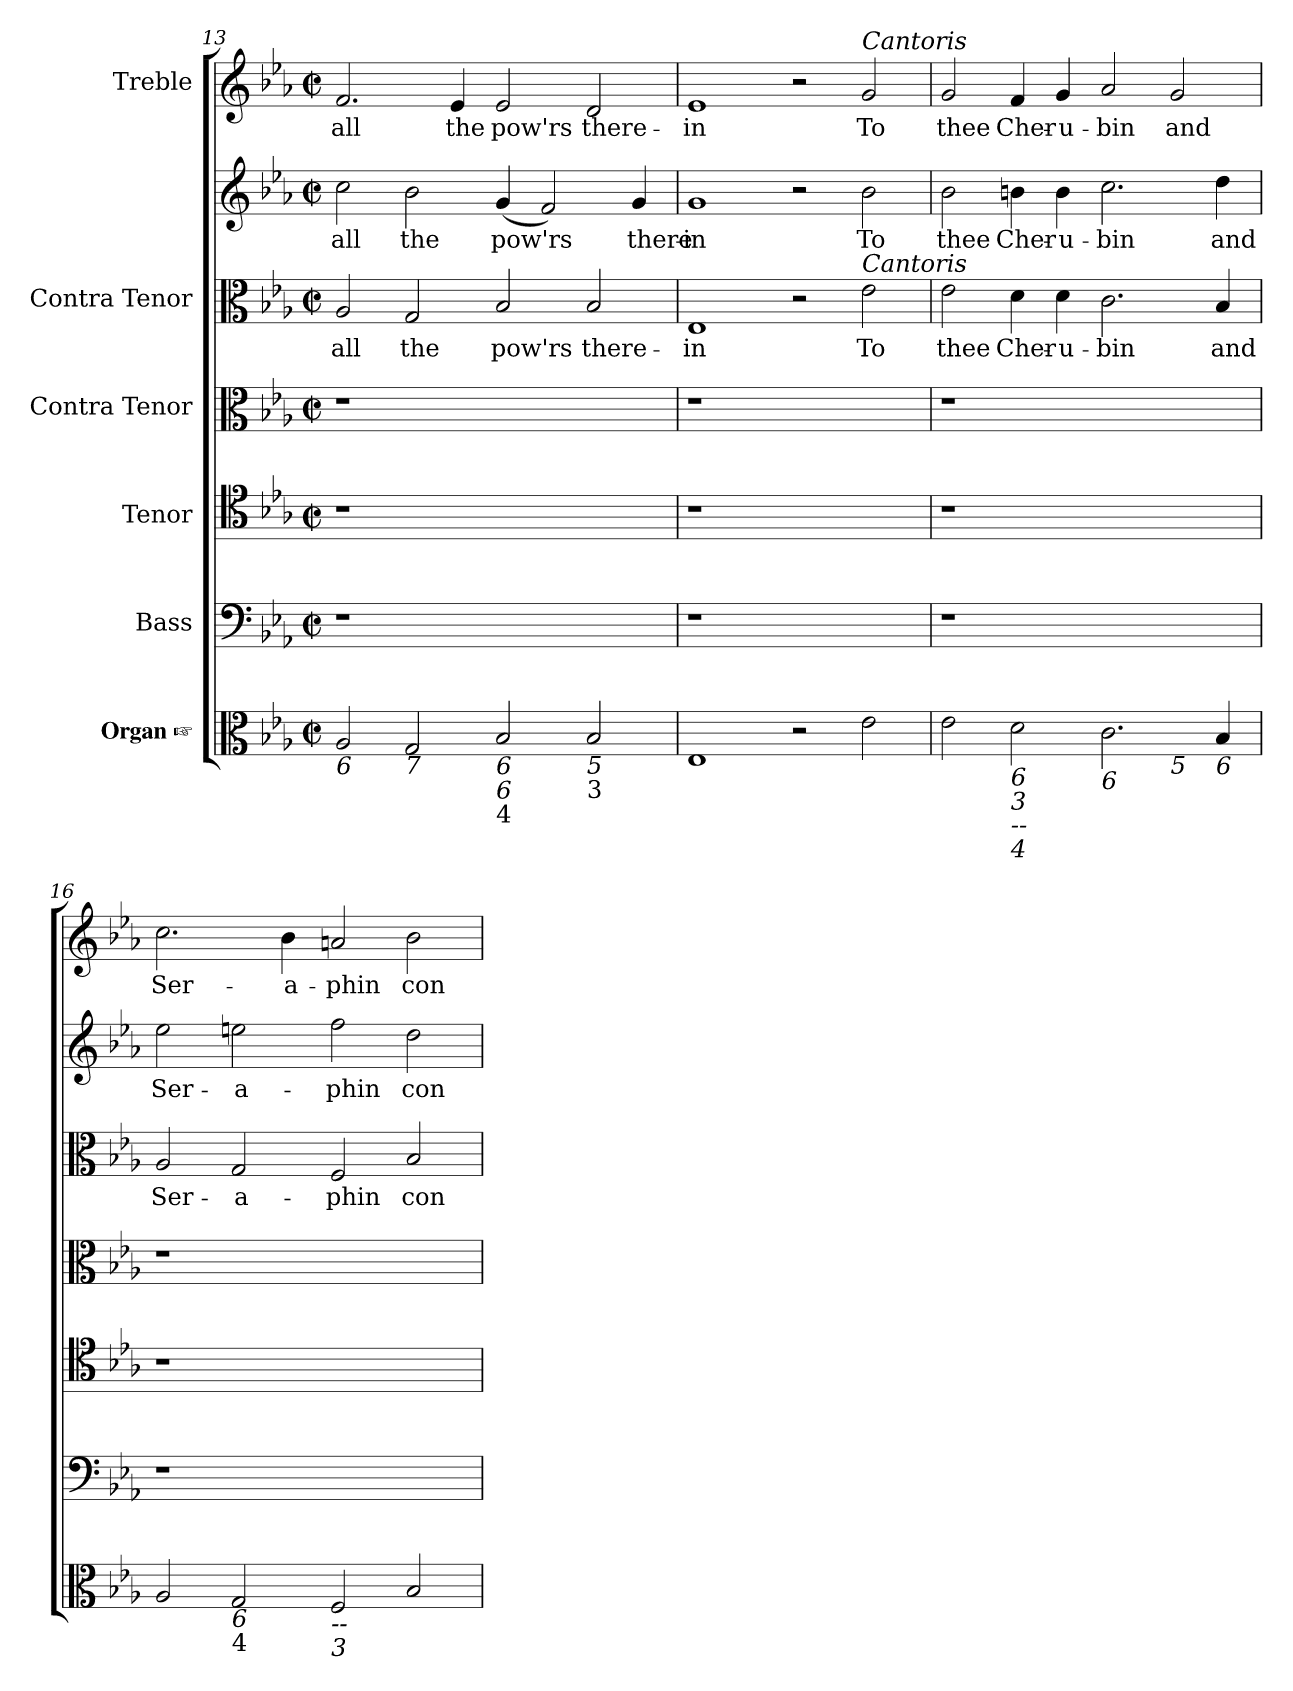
**kern	**kern	**kern	**kern	**kern	**text	**kern	**text	**kern	**text
*part7	*part6	*part5	*part4	*part3	*part3	*part2	*part2	*part1	*part1
*staff7	*staff6	*staff5	*staff4	*staff3	*staff3	*staff2	*staff2	*staff1	*staff1
*I"Organ     ☞	*I"Bass	*I"Tenor	*I"Contra Tenor	*I"Contra Tenor	*	*	*	*I"Treble	*
!!LO:PB:g=z
*clefC3	*clefF4	*clefC4	*clefC3	*clefC3	*	*clefG2	*	*clefG2	*
*k[b-e-a-]	*k[b-e-a-]	*k[b-e-a-]	*k[b-e-a-]	*k[b-e-a-]	*	*k[b-e-a-]	*	*k[b-e-a-]	*
*E-:	*E-:	*E-:	*E-:	*E-:	*	*E-:	*	*E-:	*
*M2/2	*M2/2	*M2/2	*M2/2	*M2/2	*	*M2/2	*	*M2/2	*
*met(c|)	*met(c|)	*met(c|)	*met(c|)	*met(c|)	*	*met(c|)	*	*met(c|)	*
=13	=13	=13	=13	=13	=13	=13	=13	=13	=13
!LO:TX:b:i:t=6	!	!	!	!	!	!	!	!	!
!	!	!	!	!	!LO:LY:b	!	!LO:LY:b	!	!LO:LY:b
2A-/	1r	1r	1r	2A-/	all	2cc\	all	2.f/	all
!LO:TX:b:i:t=7	!	!	!	!	!	!	!	!	!
!	!	!	!	!	!LO:LY:b	!	!LO:LY:b	!	!
2G/	.	.	.	2G/	the	2b-\	the	.	.
!	!	!	!	!	!	!	!	!	!LO:LY:b
.	.	.	.	.	.	.	.	4e-/	the
!LO:TX:b:i:t=6	!	!	!	!	!	!	!	!	!
!LO:TX:b:i:t=6	!	!	!	!	!	!	!	!	!
!LO:TX:b:t=4	!	!	!	!	!	!	!	!	!
!	!	!	!	!	!LO:LY:b	!	!LO:LY:b	!	!LO:LY:b
2B-/	1ryy	1ryy	1ryy	2B-/	pow'rs	(<4g/	pow'rs	2e-/	pow'rs
.	.	.	.	.	.	2f/)	.	.	.
!LO:TX:b:i:t=5	!	!	!	!	!	!	!	!	!
!LO:TX:b:t=3	!	!	!	!	!	!	!	!	!
!	!	!	!	!	!LO:LY:b	!	!	!	!LO:LY:b
2B-/	.	.	.	2B-/	there-	.	.	2d/	there-
!	!	!	!	!	!	!	!LO:LY:b	!	!
.	.	.	.	.	.	4g/	there-	.	.
=14	=14	=14	=14	=14	=14	=14	=14	=14	=14
!	!	!	!	!	!LO:LY:b	!	!LO:LY:b	!	!LO:LY:b
1E-	1r	1r	1r	1E-	-in	1g	-in	1e-	-in
2r	1ryy	1ryy	1ryy	2r	.	2r	.	2r	.
!	!	!	!	!	!	!	!	!LO:TX:a:i:t=Cantoris	!
!	!	!	!	!LO:TX:a:i:t=Cantoris	!	!	!	!	!
!	!	!	!	!	!LO:LY:b	!	!LO:LY:b	!	!LO:LY:b
2e-\	.	.	.	2e-\	To	2b-\	To	2g/	To
=15	=15	=15	=15	=15	=15	=15	=15	=15	=15
!	!	!	!	!	!LO:LY:b	!	!LO:LY:b	!	!LO:LY:b
*^	*	*	*	*	*	*	*	*	*
2e-\	1.ryy	1r	1r	1r	2e-\	thee	2b-\	thee	2g/	thee
!LO:TX:b:i:t=6	!	!	!	!	!	!	!	!	!	!
!LO:TX:b:i:t=3	!	!	!	!	!	!	!	!	!	!
!LO:TX:b:i:t=--	!	!	!	!	!	!	!	!	!	!
!LO:TX:b:i:t=4	!	!	!	!	!	!	!	!	!	!
!	!	!	!	!	!	!LO:LY:b	!	!LO:LY:b	!	!LO:LY:b
2d\	.	.	.	.	4d\	Cher-	4bn\	Cher-	4f/	Cher-
!	!	!	!	!	!	!LO:LY:b	!	!LO:LY:b	!	!LO:LY:b
.	.	.	.	.	4d\	-u-	4b\	-u-	4g/	-u-
!LO:TX:b:i:t=6	!	!	!	!	!	!	!	!	!	!
!	!	!	!	!	!	!LO:LY:b	!	!LO:LY:b	!	!LO:LY:b
2.c\	.	1ryy	1ryy	1ryy	2.c\	-bin	2.cc\	-bin	2a-/	-bin
!	!LO:TX:b:i:t=5	!	!	!	!	!	!	!	!	!
!	!	!	!	!	!	!	!	!	!	!LO:LY:b
.	2ryy	.	.	.	.	.	.	.	2g/	and
!LO:TX:b:i:t=6	!	!	!	!	!	!	!	!	!	!
!	!	!	!	!	!	!LO:LY:b	!	!LO:LY:b	!	!
4B-/	.	.	.	.	4B-/	and	4dd\	and	.	.
!!LO:LB:g=z
=16	=16	=16	=16	=16	=16	=16	=16	=16	=16	=16
!	!	!	!	!	!	!LO:LY:b	!	!LO:LY:b	!	!LO:LY:b
*v	*v	*	*	*	*	*	*	*	*	*
2A-/	1r	1r	1r	2A-/	Ser-	2ee-\	Ser-	2.cc\	Ser-
!LO:TX:b:i:t=6	!	!	!	!	!	!	!	!	!
!LO:TX:b:t=4	!	!	!	!	!	!	!	!	!
!	!	!	!	!	!LO:LY:b	!	!LO:LY:b	!	!
2G/	.	.	.	2G/	-a-	2een\	-a-	.	.
!	!	!	!	!	!	!	!	!	!LO:LY:b
.	.	.	.	.	.	.	.	4b-\	-a-
!LO:TX:b:i:t=--	!	!	!	!	!	!	!	!	!
!LO:TX:b:i:t=3	!	!	!	!	!	!	!	!	!
!	!	!	!	!	!LO:LY:b	!	!LO:LY:b	!	!LO:LY:b
2F/	1ryy	1ryy	1ryy	2F/	-phin	2ff\	-phin	2an/	-phin
!	!	!	!	!	!LO:LY:b	!	!LO:LY:b	!	!LO:LY:b
2B-/	.	.	.	2B-/	con-	2dd\	con-	2b-\	con-
=	=	=	=	=	=	=	=	=	=
*-	*-	*-	*-	*-	*-	*-	*-	*-	*-
